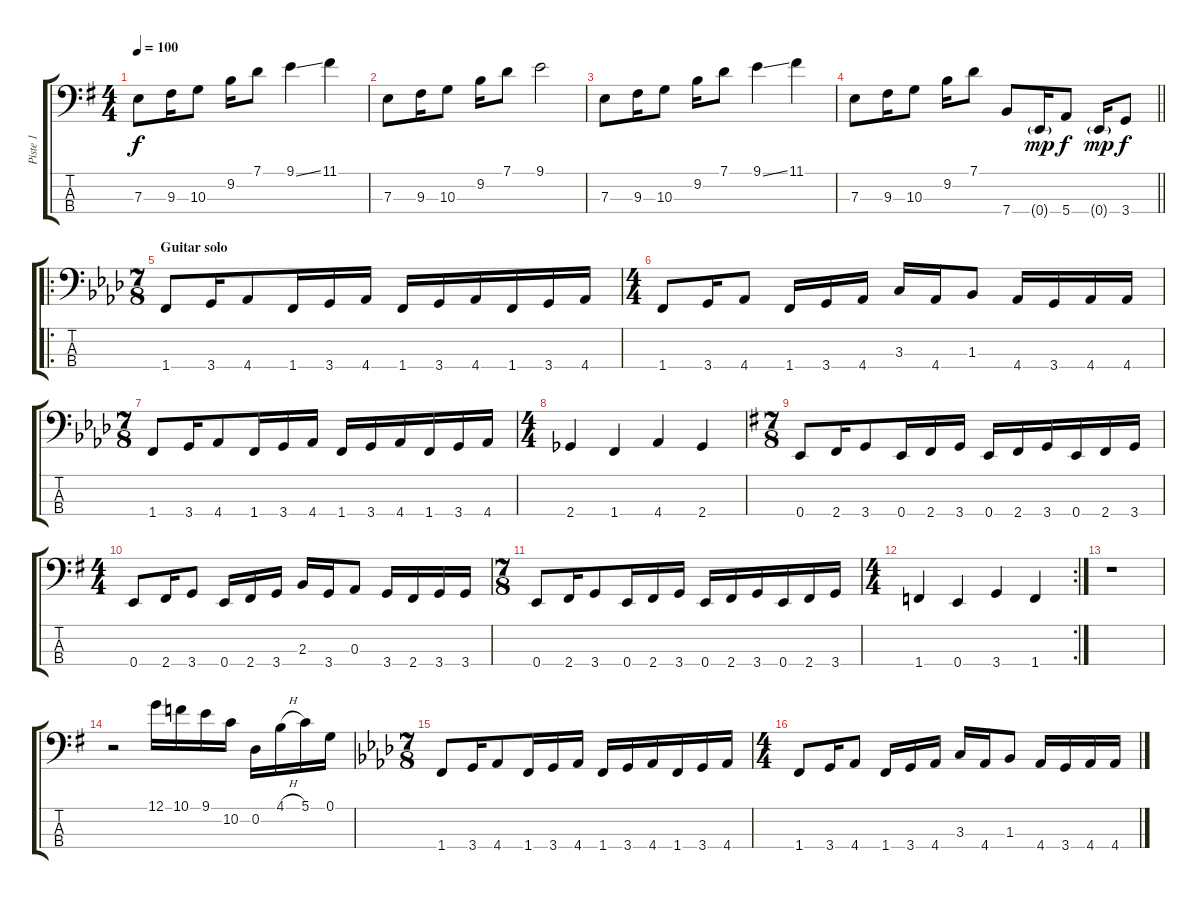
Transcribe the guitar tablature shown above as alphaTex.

\track ("Piste 1" "Piste 1") {instrument electricbassfinger}
\staff {score tabs}
\tuning (G2 D2 A1 E1) {hide}
\ts (4 4)
\tempo 100
\clef f4
\ks eminor
7.3.8{dy f} 9.3.16 10.3.8 9.2.16 7.1.8 9.1{ss}.4 11.1.4 |
7.3.8 9.3.16 10.3.8 9.2.16 7.1.8 9.1.2 |
7.3.8 9.3.16 10.3.8 9.2.16 7.1.8 9.1{ss}.4 11.1.4 |
\barLineRight lightlight
7.3.8 9.3.16 10.3.8 9.2.16 7.1.8 7.4.8 0.4{g}.16{dy mp} 5.4.8{dy f} 0.4{g}.16{dy mp} 3.4.8{dy f} |
\ro
\ts (7 8)
\section ("" "Guitar solo")
\ks fminor
1.4.8 3.4.16 4.4.8 1.4.16 3.4.16 4.4.16 1.4.16 3.4.16 4.4.16 1.4.16 3.4.16 4.4.16 |
\ts (4 4)
1.4.8 3.4.16 4.4.8 1.4.16 3.4.16 4.4.16 3.3.16 4.4.16 1.3.8 4.4.16 3.4.16 4.4.16 4.4.16 |
\ts (7 8)
1.4.8 3.4.16 4.4.8 1.4.16 3.4.16 4.4.16 1.4.16 3.4.16 4.4.16 1.4.16 3.4.16 4.4.16 |
\ts (4 4)
2.4.4 1.4.4 4.4.4 2.4.4 |
\ts (7 8)
\ks eminor
0.4.8 2.4.16 3.4.8 0.4.16 2.4.16 3.4.16 0.4.16 2.4.16 3.4.16 0.4.16 2.4.16 3.4.16 |
\ts (4 4)
0.4.8 2.4.16 3.4.8 0.4.16 2.4.16 3.4.16 2.3.16 3.4.16 0.3.8 3.4.16 2.4.16 3.4.16 3.4.16 |
\ts (7 8)
0.4.8 2.4.16 3.4.8 0.4.16 2.4.16 3.4.16 0.4.16 2.4.16 3.4.16 0.4.16 2.4.16 3.4.16 |
\rc 2
\ts (4 4)
1.4.4 0.4.4 3.4.4 1.4.4 |
r.1 |
r.2 12.1.16 10.1.16 9.1.16 10.2.16 0.2.16 4.1{h}.16 5.1.16 0.1.16 |
\ts (7 8)
\ks fminor
1.4.8 3.4.16 4.4.8 1.4.16 3.4.16 4.4.16 1.4.16 3.4.16 4.4.16 1.4.16 3.4.16 4.4.16 |
\ts (4 4)
1.4.8 3.4.16 4.4.8 1.4.16 3.4.16 4.4.16 3.3.16 4.4.16 1.3.8 4.4.16 3.4.16 4.4.16 4.4.16
